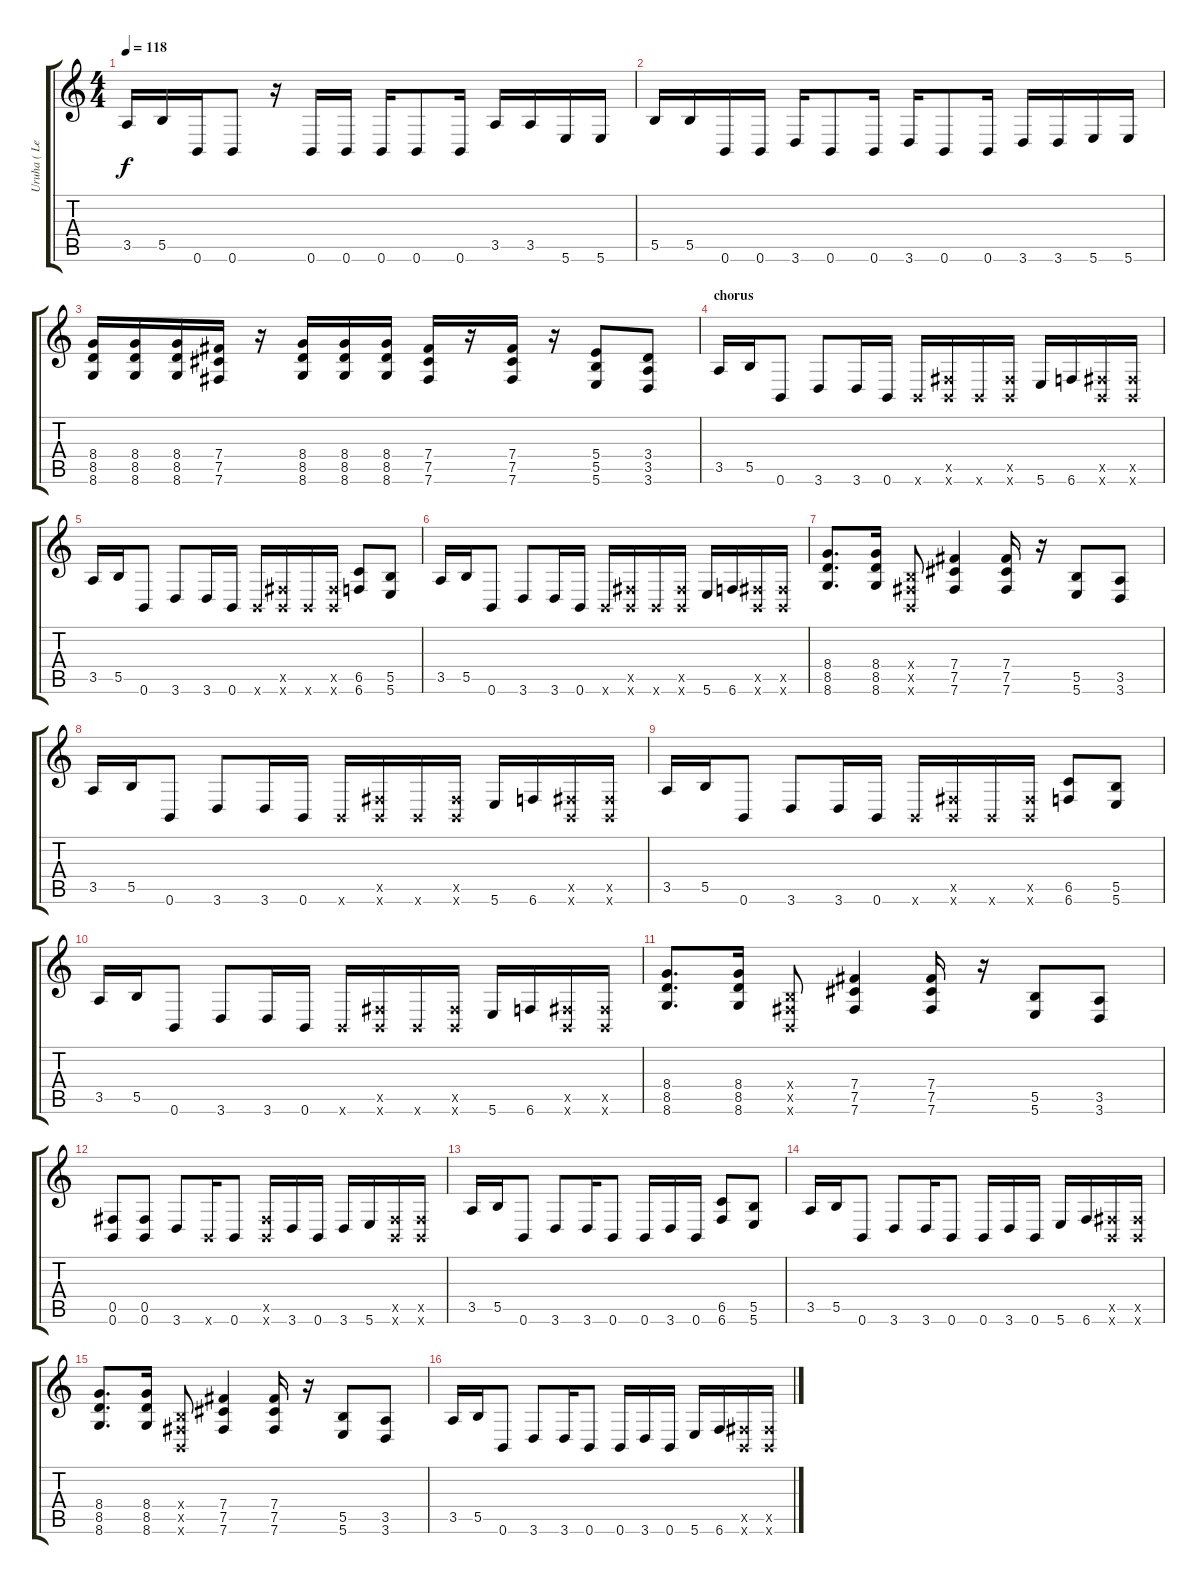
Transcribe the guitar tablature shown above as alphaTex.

\track ("Uruha ( Lead )" "Uruha ( Le") {instrument distortionguitar}
\staff {score tabs}
\tuning (Db4 Ab3 E3 B2 Gb2 B1) {hide}
\ts (4 4)
\tempo 118
\clef g2
\ks c
3.5.16{dy f} 5.5.16 0.6.16 0.6.8 r.16 0.6.16 0.6.16 0.6.16 0.6.8 0.6.16 3.5.16 3.5.16 5.6.16 5.6.16 |
5.5.16 5.5.16 0.6.16 0.6.16 3.6.16 0.6.8 0.6.16 3.6.16 0.6.8 0.6.16 3.6.16 3.6.16 5.6.16 5.6.16 |
(8.4 8.5 8.6).16 (8.4 8.5 8.6).16 (8.4 8.5 8.6).16 (7.4 7.5 7.6).16 r.16 (8.4 8.5 8.6).16 (8.4 8.5 8.6).16 (8.4 8.5 8.6).16 (7.4 7.5 7.6).16 r.16 (7.4 7.5 7.6).16 r.16 (5.4 5.5 5.6).8 (3.4 3.5 3.6).8 |
\section ("" "chorus")
3.5.16 5.5.16 0.6.8 3.6.8 3.6.16 0.6.16 0.6{x}.16 (0.5{x} 0.6{x}).16 0.6{x}.16 (0.5{x} 0.6{x}).16 5.6.16 6.6.16 (0.5{x} 0.6{x}).16 (0.5{x} 0.6{x}).16 |
3.5.16 5.5.16 0.6.8 3.6.8 3.6.16 0.6.16 0.6{x}.16 (0.5{x} 0.6{x}).16 0.6{x}.16 (0.5{x} 0.6{x}).16 (6.5 6.6).8 (5.5 5.6).8 |
3.5.16 5.5.16 0.6.8 3.6.8 3.6.16 0.6.16 0.6{x}.16 (0.5{x} 0.6{x}).16 0.6{x}.16 (0.5{x} 0.6{x}).16 5.6.16 6.6.16 (0.5{x} 0.6{x}).16 (0.5{x} 0.6{x}).16 |
(8.4 8.5 8.6).8{d} (8.4 8.5 8.6).16 (0.4{x} 0.5{x} 0.6{x}).8 (7.4 7.5 7.6).4 (7.4 7.5 7.6).16 r.16 (5.5 5.6).8 (3.5 3.6).8 |
3.5.16 5.5.16 0.6.8 3.6.8 3.6.16 0.6.16 0.6{x}.16 (0.5{x} 0.6{x}).16 0.6{x}.16 (0.5{x} 0.6{x}).16 5.6.16 6.6.16 (0.5{x} 0.6{x}).16 (0.5{x} 0.6{x}).16 |
3.5.16 5.5.16 0.6.8 3.6.8 3.6.16 0.6.16 0.6{x}.16 (0.5{x} 0.6{x}).16 0.6{x}.16 (0.5{x} 0.6{x}).16 (6.5 6.6).8 (5.5 5.6).8 |
3.5.16 5.5.16 0.6.8 3.6.8 3.6.16 0.6.16 0.6{x}.16 (0.5{x} 0.6{x}).16 0.6{x}.16 (0.5{x} 0.6{x}).16 5.6.16 6.6.16 (0.5{x} 0.6{x}).16 (0.5{x} 0.6{x}).16 |
(8.4 8.5 8.6).8{d} (8.4 8.5 8.6).16 (0.4{x} 0.5{x} 0.6{x}).8 (7.4 7.5 7.6).4 (7.4 7.5 7.6).16 r.16 (5.5 5.6).8 (3.5 3.6).8 |
(0.5 0.6).8 (0.5 0.6).8 3.6.8 0.6{x}.16 0.6.8 (0.5{x} 0.6{x}).16 3.6.16 0.6.16 3.6.16 5.6.16 (0.5{x} 0.6{x}).16 (0.5{x} 0.6{x}).16 |
3.5.16 5.5.16 0.6.8 3.6.8 3.6.16 0.6.8 0.6.16 3.6.16 0.6.16 (6.5 6.6).8 (5.5 5.6).8 |
3.5.16 5.5.16 0.6.8 3.6.8 3.6.16 0.6.8 0.6.16 3.6.16 0.6.16 5.6.16 6.6.16 (0.5{x} 0.6{x}).16 (0.5{x} 0.6{x}).16 |
(8.4 8.5 8.6).8{d} (8.4 8.5 8.6).16 (0.4{x} 0.5{x} 0.6{x}).8 (7.4 7.5 7.6).4 (7.4 7.5 7.6).16 r.16 (5.5 5.6).8 (3.5 3.6).8 |
3.5.16 5.5.16 0.6.8 3.6.8 3.6.16 0.6.8 0.6.16 3.6.16 0.6.16 5.6.16 6.6.16 (0.5{x} 0.6{x}).16 (0.5{x} 0.6{x}).16
